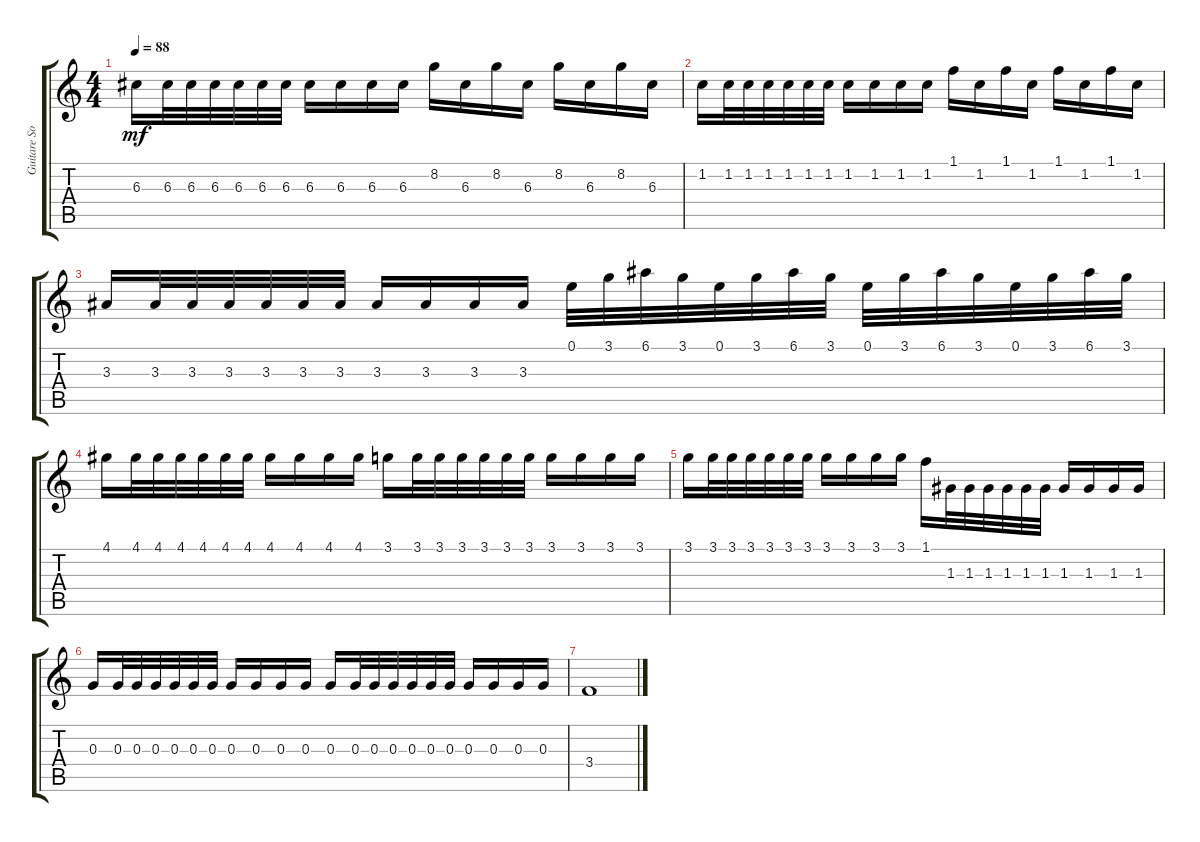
\track ("Guitare Solo" "Guitare So") {instrument acousticguitarsteel}
\staff {score tabs}
\tuning (E4 B3 G3 D3 A2 E2) {hide}
\ts (4 4)
\tempo 88
\clef g2
\ks c
6.3.16{dy mf} 6.3.32 6.3.32 6.3.32 6.3.32 6.3.32 6.3.32 6.3.16 6.3.16 6.3.16 6.3.16 8.2.16 6.3.16 8.2.16 6.3.16 8.2.16 6.3.16 8.2.16 6.3.16 |
1.2.16 1.2.32 1.2.32 1.2.32 1.2.32 1.2.32 1.2.32 1.2.16 1.2.16 1.2.16 1.2.16 1.1.16 1.2.16 1.1.16 1.2.16 1.1.16 1.2.16 1.1.16 1.2.16 |
3.3.16 3.3.32 3.3.32 3.3.32 3.3.32 3.3.32 3.3.32 3.3.16 3.3.16 3.3.16 3.3.16 0.1.32 3.1.32 6.1.32 3.1.32 0.1.32 3.1.32 6.1.32 3.1.32 0.1.32 3.1.32 6.1.32 3.1.32 0.1.32 3.1.32 6.1.32 3.1.32 |
4.1.16 4.1.32 4.1.32 4.1.32 4.1.32 4.1.32 4.1.32 4.1.16 4.1.16 4.1.16 4.1.16 3.1.16 3.1.32 3.1.32 3.1.32 3.1.32 3.1.32 3.1.32 3.1.16 3.1.16 3.1.16 3.1.16 |
3.1.16 3.1.32 3.1.32 3.1.32 3.1.32 3.1.32 3.1.32 3.1.16 3.1.16 3.1.16 3.1.16 1.1.16 1.3.32 1.3.32 1.3.32 1.3.32 1.3.32 1.3.32 1.3.16 1.3.16 1.3.16 1.3.16 |
0.3.16 0.3.32 0.3.32 0.3.32 0.3.32 0.3.32 0.3.32 0.3.16 0.3.16 0.3.16 0.3.16 0.3.16 0.3.32 0.3.32 0.3.32 0.3.32 0.3.32 0.3.32 0.3.16 0.3.16 0.3.16 0.3.16 |
3.4.1
